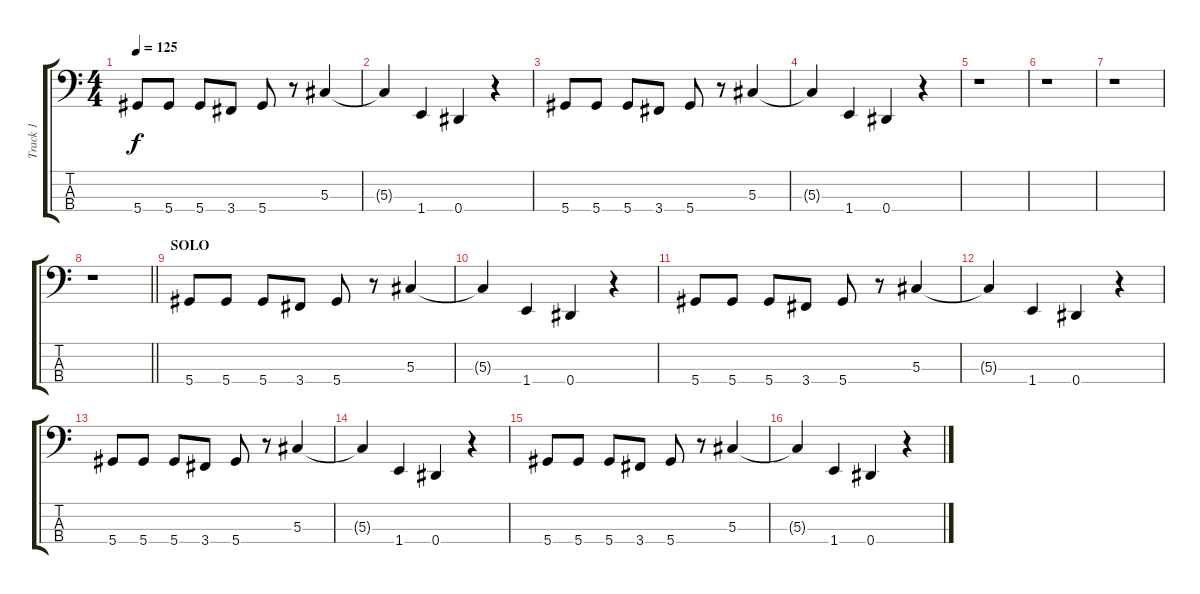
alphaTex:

\track ("Track 1" "Track 1") {instrument electricbasspick}
\staff {score tabs}
\tuning (Gb2 Db2 Ab1 Eb1) {hide}
\ts (4 4)
\tempo 125
\clef f4
\ks c
5.4.8{dy f} 5.4.8 5.4.8 3.4.8 5.4.8 r.8 5.3.4 |
5.3{t}.4 1.4.4 0.4.4 r.4 |
5.4.8 5.4.8 5.4.8 3.4.8 5.4.8 r.8 5.3.4 |
5.3{t}.4 1.4.4 0.4.4 r.4 |
r.1 |
r.1 |
r.1 |
\barLineRight lightlight
r.1 |
\section ("" "SOLO")
5.4.8 5.4.8 5.4.8 3.4.8 5.4.8 r.8 5.3.4 |
5.3{t}.4 1.4.4 0.4.4 r.4 |
5.4.8 5.4.8 5.4.8 3.4.8 5.4.8 r.8 5.3.4 |
5.3{t}.4 1.4.4 0.4.4 r.4 |
5.4.8 5.4.8 5.4.8 3.4.8 5.4.8 r.8 5.3.4 |
5.3{t}.4 1.4.4 0.4.4 r.4 |
5.4.8 5.4.8 5.4.8 3.4.8 5.4.8 r.8 5.3.4 |
5.3{t}.4 1.4.4 0.4.4 r.4
